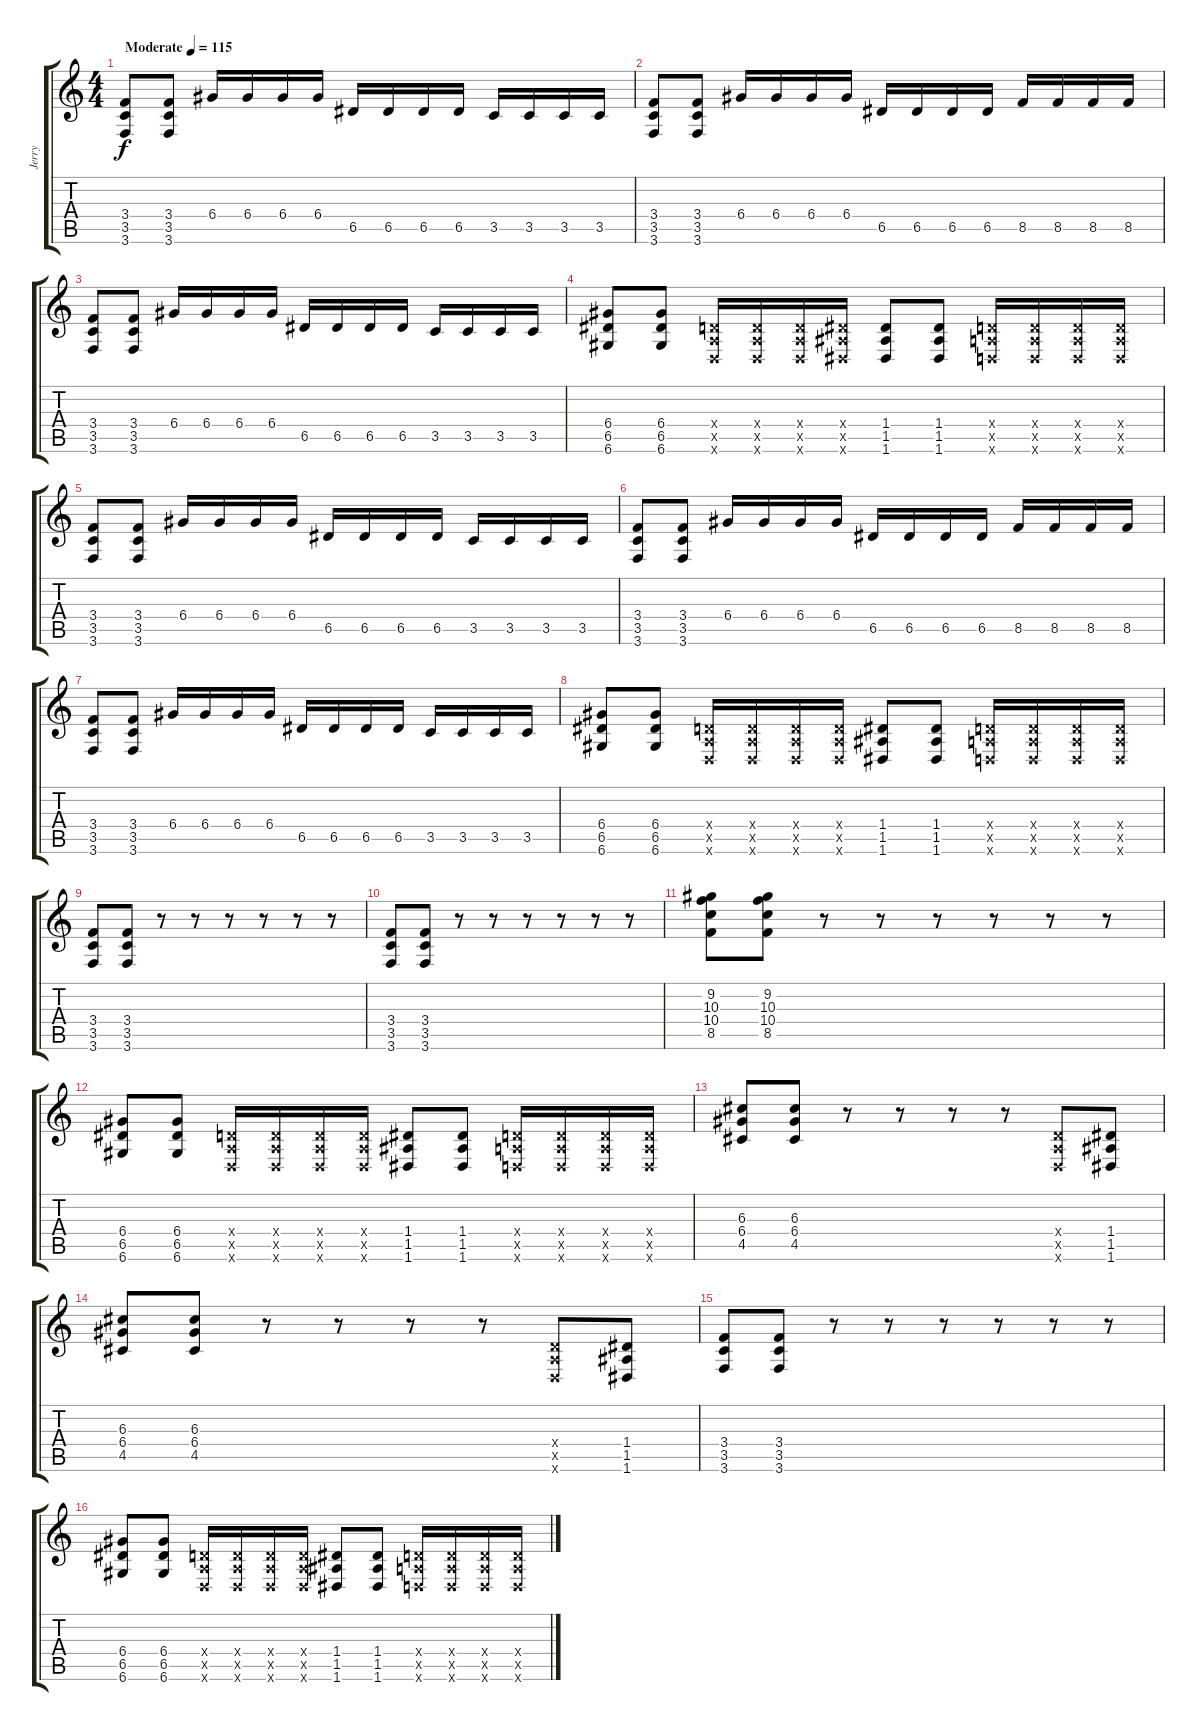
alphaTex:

\track ("Jerry" "Jerry") {instrument overdrivenguitar}
\staff {score tabs}
\tuning (E4 B3 G3 D3 A2 D2) {hide}
\ts (4 4)
\tempo (115 "Moderate")
\clef g2
\ks c
(3.4 3.5 3.6).8{dy f instrument overdrivenguitar} (3.4 3.5 3.6).8 6.4.16 6.4.16 6.4.16 6.4.16 6.5.16 6.5.16 6.5.16 6.5.16 3.5.16 3.5.16 3.5.16 3.5.16 |
(3.4 3.5 3.6).8 (3.4 3.5 3.6).8 6.4.16 6.4.16 6.4.16 6.4.16 6.5.16 6.5.16 6.5.16 6.5.16 8.5.16 8.5.16 8.5.16 8.5.16 |
(3.4 3.5 3.6).8 (3.4 3.5 3.6).8 6.4.16 6.4.16 6.4.16 6.4.16 6.5.16 6.5.16 6.5.16 6.5.16 3.5.16 3.5.16 3.5.16 3.5.16 |
(6.4 6.5 6.6).8 (6.4 6.5 6.6).8 (0.4{x} 0.5{x} 0.6{x}).16 (0.4{x} 0.5{x} 0.6{x}).16 (0.4{x} 0.5{x} 0.6{x}).16 (1.4{x} 1.5{x} 1.6{x}).16 (1.4 1.5 1.6).8 (1.4 1.5 1.6).8 (0.4{x} 0.5{x} 0.6{x}).16 (0.4{x} 0.5{x} 0.6{x}).16 (0.4{x} 0.5{x} 0.6{x}).16 (0.4{x} 0.5{x} 0.6{x}).16 |
(3.4 3.5 3.6).8 (3.4 3.5 3.6).8 6.4.16 6.4.16 6.4.16 6.4.16 6.5.16 6.5.16 6.5.16 6.5.16 3.5.16 3.5.16 3.5.16 3.5.16 |
(3.4 3.5 3.6).8 (3.4 3.5 3.6).8 6.4.16 6.4.16 6.4.16 6.4.16 6.5.16 6.5.16 6.5.16 6.5.16 8.5.16 8.5.16 8.5.16 8.5.16 |
(3.4 3.5 3.6).8 (3.4 3.5 3.6).8 6.4.16 6.4.16 6.4.16 6.4.16 6.5.16 6.5.16 6.5.16 6.5.16 3.5.16 3.5.16 3.5.16 3.5.16 |
(6.4 6.5 6.6).8 (6.4 6.5 6.6).8 (0.4{x} 0.5{x} 0.6{x}).16 (0.4{x} 0.5{x} 0.6{x}).16 (0.4{x} 0.5{x} 0.6{x}).16 (0.4{x} 0.5{x} 0.6{x}).16 (1.4 1.5 1.6).8 (1.4 1.5 1.6).8 (0.4{x} 0.5{x} 0.6{x}).16 (0.4{x} 0.5{x} 0.6{x}).16 (0.4{x} 0.5{x} 0.6{x}).16 (0.4{x} 0.5{x} 0.6{x}).16 |
(3.4 3.5 3.6).8 (3.4 3.5 3.6).8 r.8 r.8 r.8 r.8 r.8 r.8 |
(3.4 3.5 3.6).8 (3.4 3.5 3.6).8 r.8 r.8 r.8 r.8 r.8 r.8 |
(9.2 10.3 10.4 8.5).8 (9.2 10.3 10.4 8.5).8 r.8 r.8 r.8 r.8 r.8 r.8 |
(6.4 6.5 6.6).8 (6.4 6.5 6.6).8 (0.4{x} 0.5{x} 0.6{x}).16 (0.4{x} 0.5{x} 0.6{x}).16 (0.4{x} 0.5{x} 0.6{x}).16 (0.4{x} 0.5{x} 0.6{x}).16 (1.4 1.5 1.6).8 (1.4 1.5 1.6).8 (0.4{x} 0.5{x} 0.6{x}).16 (0.4{x} 0.5{x} 0.6{x}).16 (0.4{x} 0.5{x} 0.6{x}).16 (0.4{x} 0.5{x} 0.6{x}).16 |
(6.3 6.4 4.5).8 (6.3 6.4 4.5).8 r.8 r.8 r.8 r.8 (0.4{x} 0.5{x} 0.6{x}).8 (1.4 1.5 1.6).8 |
(6.3 6.4 4.5).8 (6.3 6.4 4.5).8 r.8 r.8 r.8 r.8 (0.4{x} 0.5{x} 0.6{x}).8 (1.4 1.5 1.6).8 |
(3.4 3.5 3.6).8 (3.4 3.5 3.6).8 r.8 r.8 r.8 r.8 r.8 r.8 |
(6.4 6.5 6.6).8 (6.4 6.5 6.6).8 (0.4{x} 0.5{x} 0.6{x}).16 (0.4{x} 0.5{x} 0.6{x}).16 (0.4{x} 0.5{x} 0.6{x}).16 (0.4{x} 0.5{x} 0.6{x}).16 (1.4 1.5 1.6).8 (1.4 1.5 1.6).8 (0.4{x} 0.5{x} 0.6{x}).16 (0.4{x} 0.5{x} 0.6{x}).16 (0.4{x} 0.5{x} 0.6{x}).16 (0.4{x} 0.5{x} 0.6{x}).16
